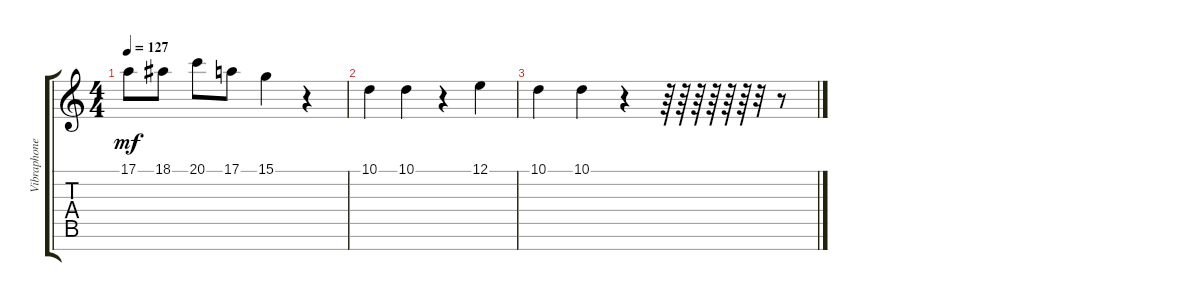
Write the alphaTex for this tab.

\track ("Vibraphone" "Vibraphone") {instrument violin}
\staff {score tabs}
\tuning (E4 B3 G3 D3 A2 E2 B1) {hide}
\ts (4 4)
\tempo 127
\clef g2
\ks c
17.1.8{dy mf} 18.1.8 20.1.8 17.1.8 15.1.4 r.4 |
10.1.4 10.1.4 r.4 12.1.4 |
10.1.4 10.1.4 r.4 r.64 r.64 r.64 r.64 r.64 r.64 r.32 r.8
